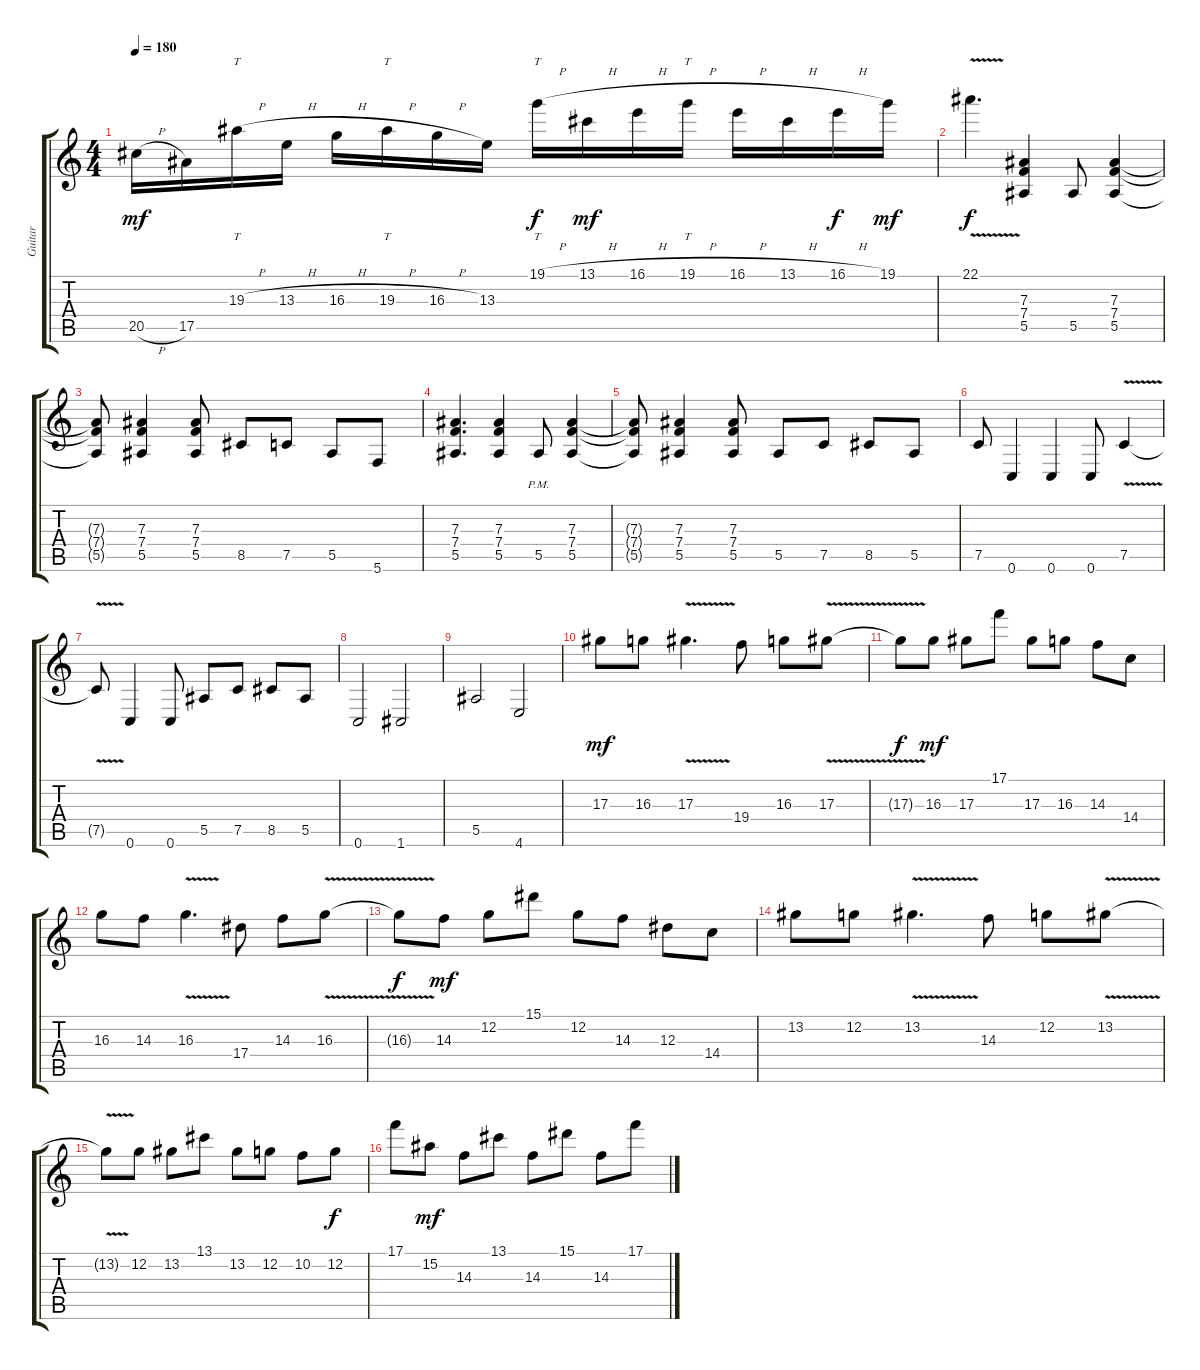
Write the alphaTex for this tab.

\track ("Guitar" "Guitar") {instrument distortionguitar}
\staff {score tabs}
\tuning (C4 G3 Eb3 Bb2 F2 C2) {hide}
\ts (4 4)
\tempo 180
\clef g2
\ks c
20.5{h}.16{dy mf} 17.5.16 19.3{h}.16{tt} 13.3{h}.16 16.3{h}.16 19.3{h}.16{tt} 16.3{h}.16 13.3.16 19.1{h}.16{tt dy f} 13.1{h}.16{dy mf} 16.1{h}.16 19.1{h}.16{tt} 16.1{h}.16 13.1{h}.16 16.1{h}.16{dy f} 19.1.16{dy mf} |
22.1{v}.4{d dy f} (7.3 7.4 5.5).4 5.5.8 (7.3 7.4 5.5).4 |
(7.3{t} 7.4{t} 5.5{t}).8 (7.3 7.4 5.5).4 (7.3 7.4 5.5).8 8.5.8 7.5.8 5.5.8 5.6.8 |
(7.3 7.4 5.5).4{d} (7.3 7.4 5.5).4 5.5{pm}.8 (7.3 7.4 5.5).4 |
(7.3{t} 7.4{t} 5.5{t}).8 (7.3 7.4 5.5).4 (7.3 7.4 5.5).8 5.5.8 7.5.8 8.5.8 5.5.8 |
7.5.8 0.6.4 0.6.4 0.6.8 7.5{v}.4 |
7.5{t}.8 0.6.4 0.6.8 5.5.8 7.5.8 8.5.8 5.5.8 |
0.6.2 1.6.2 |
5.5.2 4.6.2 |
17.3.8{dy mf} 16.3.8 17.3{v}.4{d} 19.4.8 16.3.8 17.3{v}.8 |
17.3{t}.8{dy f} 16.3.8{dy mf} 17.3.8 17.1.8 17.3.8 16.3.8 14.3.8 14.4.8 |
16.3.8 14.3.8 16.3{v}.4{d} 17.4.8 14.3.8 16.3{v}.8 |
16.3{t}.8{dy f} 14.3.8{dy mf} 12.2.8 15.1.8 12.2.8 14.3.8 12.3.8 14.4.8 |
13.2.8 12.2.8 13.2{v}.4{d} 14.3.8 12.2.8 13.2{v}.8 |
13.2{t}.8 12.2.8 13.2.8 13.1.8 13.2.8 12.2.8 10.2.8 12.2.8{dy f} |
17.1.8 15.2.8{dy mf} 14.3.8 13.1.8 14.3.8 15.1.8 14.3.8 17.1.8
